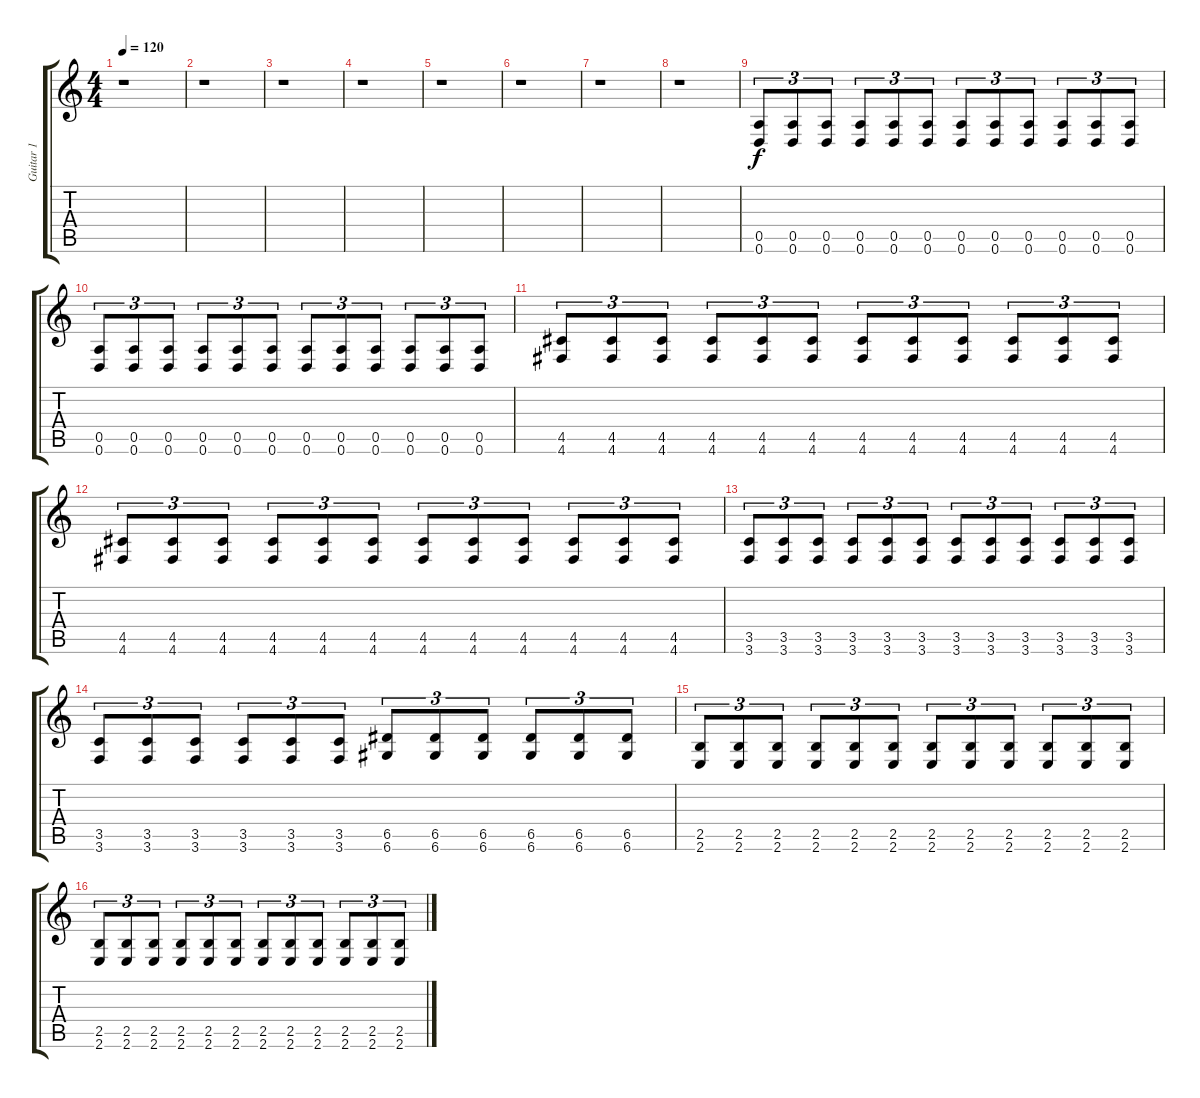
\track ("Guitar 1" "Guitar 1") {instrument distortionguitar}
\staff {score tabs}
\tuning (E4 B3 G3 D3 A2 D2) {hide}
\ts (4 4)
\tempo 120
\clef g2
\ks c
r.1{dy f instrument distortionguitar} |
r.1 |
r.1 |
r.1 |
r.1 |
r.1 |
r.1 |
r.1 |
(0.5 0.6).8{tu (3 2)} (0.5 0.6).8{tu (3 2)} (0.5 0.6).8{tu (3 2)} (0.5 0.6).8{tu (3 2)} (0.5 0.6).8{tu (3 2)} (0.5 0.6).8{tu (3 2)} (0.5 0.6).8{tu (3 2)} (0.5 0.6).8{tu (3 2)} (0.5 0.6).8{tu (3 2)} (0.5 0.6).8{tu (3 2)} (0.5 0.6).8{tu (3 2)} (0.5 0.6).8{tu (3 2)} |
(0.5 0.6).8{tu (3 2)} (0.5 0.6).8{tu (3 2)} (0.5 0.6).8{tu (3 2)} (0.5 0.6).8{tu (3 2)} (0.5 0.6).8{tu (3 2)} (0.5 0.6).8{tu (3 2)} (0.5 0.6).8{tu (3 2)} (0.5 0.6).8{tu (3 2)} (0.5 0.6).8{tu (3 2)} (0.5 0.6).8{tu (3 2)} (0.5 0.6).8{tu (3 2)} (0.5 0.6).8{tu (3 2)} |
(4.5 4.6).8{tu (3 2)} (4.5 4.6).8{tu (3 2)} (4.5 4.6).8{tu (3 2)} (4.5 4.6).8{tu (3 2)} (4.5 4.6).8{tu (3 2)} (4.5 4.6).8{tu (3 2)} (4.5 4.6).8{tu (3 2)} (4.5 4.6).8{tu (3 2)} (4.5 4.6).8{tu (3 2)} (4.5 4.6).8{tu (3 2)} (4.5 4.6).8{tu (3 2)} (4.5 4.6).8{tu (3 2)} |
(4.5 4.6).8{tu (3 2)} (4.5 4.6).8{tu (3 2)} (4.5 4.6).8{tu (3 2)} (4.5 4.6).8{tu (3 2)} (4.5 4.6).8{tu (3 2)} (4.5 4.6).8{tu (3 2)} (4.5 4.6).8{tu (3 2)} (4.5 4.6).8{tu (3 2)} (4.5 4.6).8{tu (3 2)} (4.5 4.6).8{tu (3 2)} (4.5 4.6).8{tu (3 2)} (4.5 4.6).8{tu (3 2)} |
(3.5 3.6).8{tu (3 2)} (3.5 3.6).8{tu (3 2)} (3.5 3.6).8{tu (3 2)} (3.5 3.6).8{tu (3 2)} (3.5 3.6).8{tu (3 2)} (3.5 3.6).8{tu (3 2)} (3.5 3.6).8{tu (3 2)} (3.5 3.6).8{tu (3 2)} (3.5 3.6).8{tu (3 2)} (3.5 3.6).8{tu (3 2)} (3.5 3.6).8{tu (3 2)} (3.5 3.6).8{tu (3 2)} |
(3.5 3.6).8{tu (3 2)} (3.5 3.6).8{tu (3 2)} (3.5 3.6).8{tu (3 2)} (3.5 3.6).8{tu (3 2)} (3.5 3.6).8{tu (3 2)} (3.5 3.6).8{tu (3 2)} (6.5 6.6).8{tu (3 2)} (6.5 6.6).8{tu (3 2)} (6.5 6.6).8{tu (3 2)} (6.5 6.6).8{tu (3 2)} (6.5 6.6).8{tu (3 2)} (6.5 6.6).8{tu (3 2)} |
(2.5 2.6).8{tu (3 2)} (2.5 2.6).8{tu (3 2)} (2.5 2.6).8{tu (3 2)} (2.5 2.6).8{tu (3 2)} (2.5 2.6).8{tu (3 2)} (2.5 2.6).8{tu (3 2)} (2.5 2.6).8{tu (3 2)} (2.5 2.6).8{tu (3 2)} (2.5 2.6).8{tu (3 2)} (2.5 2.6).8{tu (3 2)} (2.5 2.6).8{tu (3 2)} (2.5 2.6).8{tu (3 2)} |
(2.5 2.6).8{tu (3 2)} (2.5 2.6).8{tu (3 2)} (2.5 2.6).8{tu (3 2)} (2.5 2.6).8{tu (3 2)} (2.5 2.6).8{tu (3 2)} (2.5 2.6).8{tu (3 2)} (2.5 2.6).8{tu (3 2)} (2.5 2.6).8{tu (3 2)} (2.5 2.6).8{tu (3 2)} (2.5 2.6).8{tu (3 2)} (2.5 2.6).8{tu (3 2)} (2.5 2.6).8{tu (3 2)}
